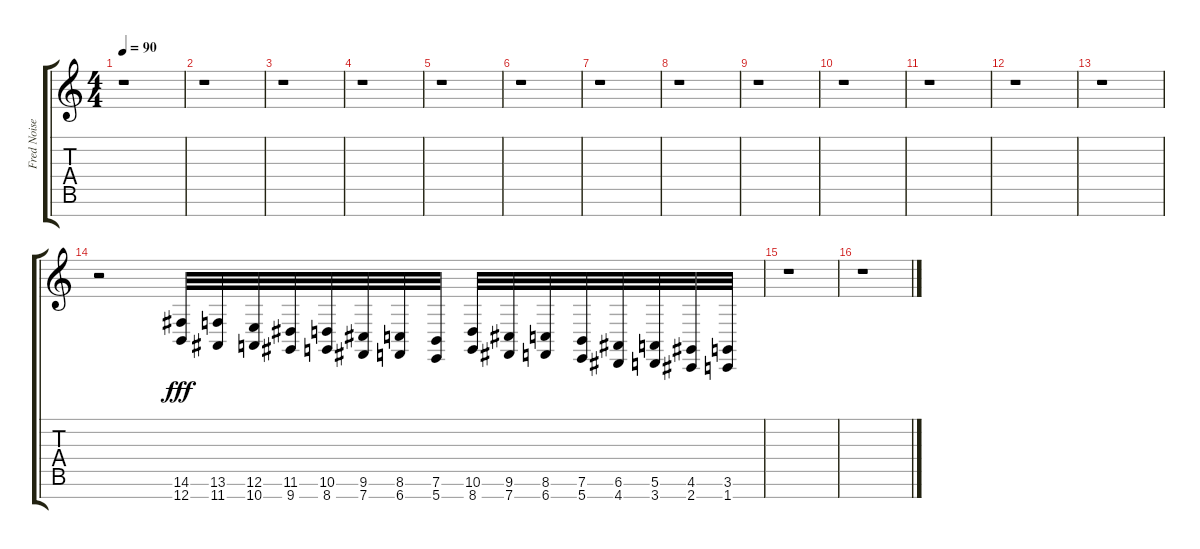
\track ("Fred Noise (7 strings)" "Fred Noise") {instrument guitarfretnoise}
\staff {score tabs}
\tuning (E4 B3 G3 D3 A2 E2 B1) {hide}
\ts (4 4)
\tempo 90
\clef g2
\ks c
r.1{dy f} |
r.1 |
r.1 |
r.1 |
r.1 |
r.1 |
r.1 |
r.1 |
r.1 |
r.1 |
r.1 |
r.1 |
r.1 |
r.2 (14.6 12.7).32{dy fff} (13.6 11.7).32 (12.6 10.7).32 (11.6 9.7).32 (10.6 8.7).32 (9.6 7.7).32 (8.6 6.7).32 (7.6 5.7).32 (10.6 8.7).32 (9.6 7.7).32 (8.6 6.7).32 (7.6 5.7).32 (6.6 4.7).32 (5.6 3.7).32 (4.6 2.7).32 (3.6 1.7).32 |
r.1 |
r.1
